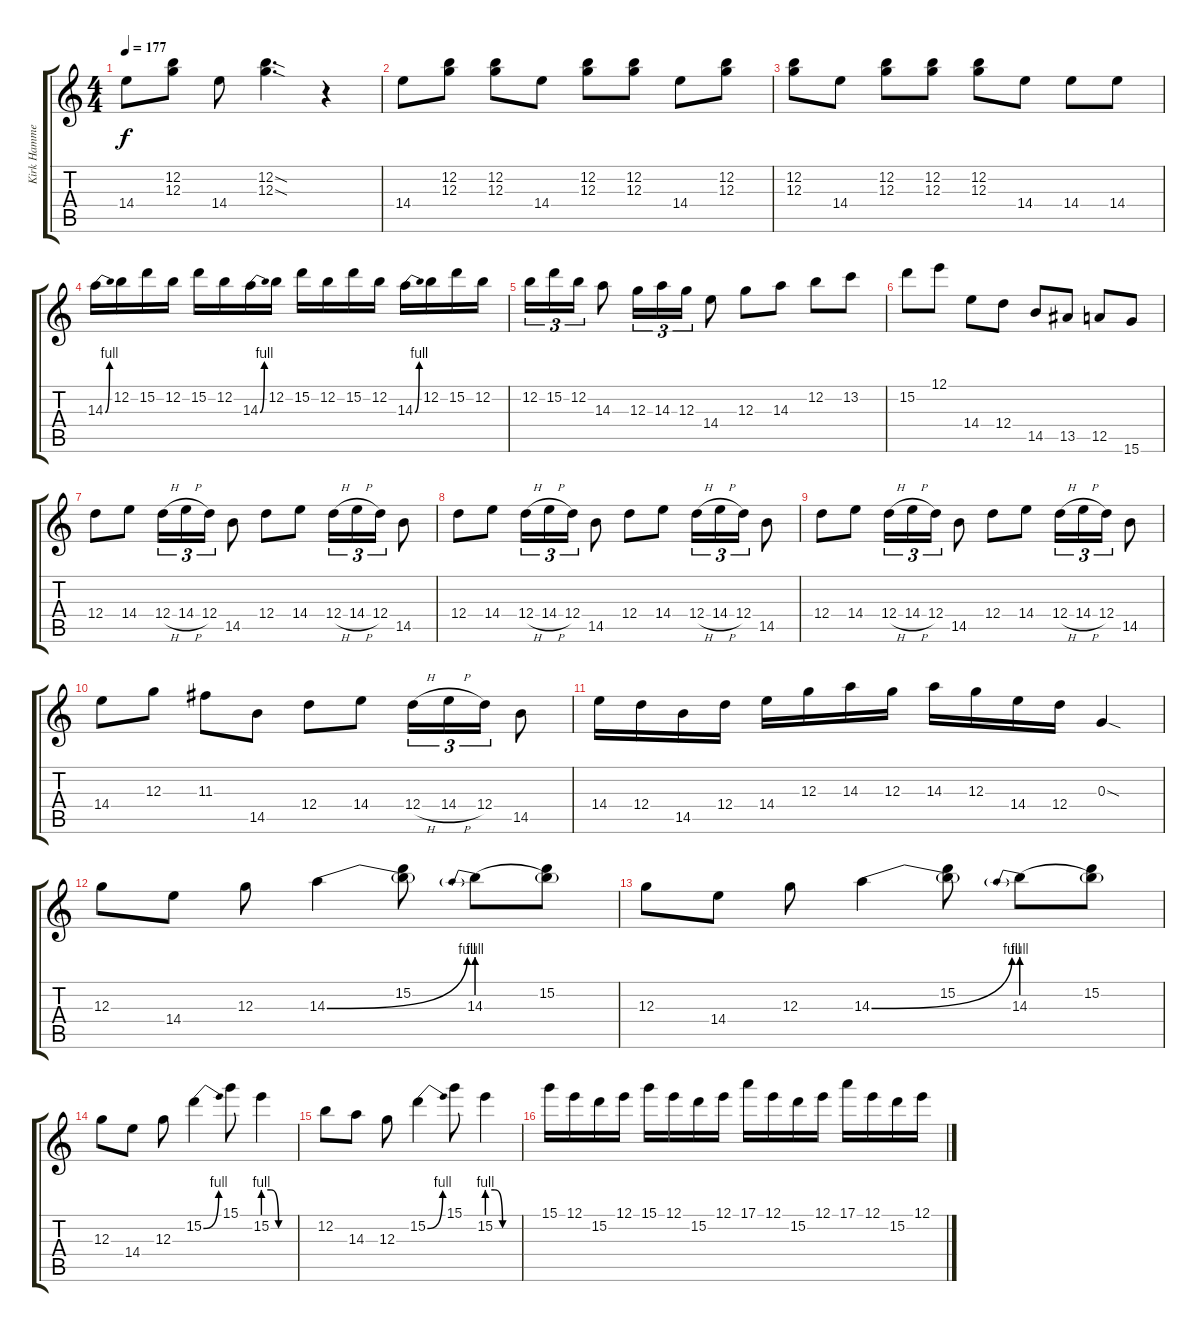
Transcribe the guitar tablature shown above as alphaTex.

\track ("Kirk Hammett Lead" "Kirk Hamme") {instrument overdrivenguitar}
\staff {score tabs}
\tuning (E4 B3 G3 D3 A2 E2) {hide}
\ts (4 4)
\tempo 177
\clef g2
\ks c
14.4.8{dy f} (12.2 12.3).8 14.4.8 (12.2{sod} 12.3{sod}).4{d} r.4 |
14.4.8 (12.2 12.3).8 (12.2 12.3).8 14.4.8 (12.2 12.3).8 (12.2 12.3).8 14.4.8 (12.2 12.3).8 |
(12.2 12.3).8 14.4.8 (12.2 12.3).8 (12.2 12.3).8 (12.2 12.3).8 14.4.8 14.4.8 14.4.8 |
14.3{be (bend 0 0 60 4)}.16 12.2.16 15.2.16 12.2.16 15.2.16 12.2.16 14.3{be (bend 0 0 60 4)}.16 12.2.16 15.2.16 12.2.16 15.2.16 12.2.16 14.3{be (bend 0 0 60 4)}.16 12.2.16 15.2.16 12.2.16 |
12.2.16{tu (3 2)} 15.2.16{tu (3 2)} 12.2.16{tu (3 2)} 14.3.8 12.3.16{tu (3 2)} 14.3.16{tu (3 2)} 12.3.16{tu (3 2)} 14.4.8 12.3.8 14.3.8 12.2.8 13.2.8 |
15.2.8 12.1.8 14.4.8 12.4.8 14.5.8 13.5.8 12.5.8 15.6.8 |
12.4.8 14.4.8 12.4{h}.16{tu (3 2)} 14.4{h}.16{tu (3 2)} 12.4.16{tu (3 2)} 14.5.8 12.4.8 14.4.8 12.4{h}.16{tu (3 2)} 14.4{h}.16{tu (3 2)} 12.4.16{tu (3 2)} 14.5.8 |
12.4.8 14.4.8 12.4{h}.16{tu (3 2)} 14.4{h}.16{tu (3 2)} 12.4.16{tu (3 2)} 14.5.8 12.4.8 14.4.8 12.4{h}.16{tu (3 2)} 14.4{h}.16{tu (3 2)} 12.4.16{tu (3 2)} 14.5.8 |
12.4.8 14.4.8 12.4{h}.16{tu (3 2)} 14.4{h}.16{tu (3 2)} 12.4.16{tu (3 2)} 14.5.8 12.4.8 14.4.8 12.4{h}.16{tu (3 2)} 14.4{h}.16{tu (3 2)} 12.4.16{tu (3 2)} 14.5.8 |
14.4.8 12.3.8 11.3.8 14.5.8 12.4.8 14.4.8 12.4{h}.16{tu (3 2)} 14.4{h}.16{tu (3 2)} 12.4.16{tu (3 2)} 14.5.8 |
14.4.16 12.4.16 14.5.16 12.4.16 14.4.16 12.3.16 14.3.16 12.3.16 14.3.16 12.3.16 14.4.16 12.4.16 0.3{sod}.4 |
12.3.8 14.4.8 12.3.8 14.3{be (bend 0 0 60 4)}.4 (15.2 14.3{t}).8 14.3{be (prebend 0 4 60 4)}.8 (15.2 14.3{t}).8 |
12.3.8 14.4.8 12.3.8 14.3{be (bend 0 0 60 4)}.4 (15.2 14.3{t}).8 14.3{be (prebend 0 4 60 4)}.8 (15.2 14.3{t}).8 |
12.3.8 14.4.8 12.3.8 15.2{be (bend 0 0 60 4)}.4 15.1.8 15.2{be (custom 0 4 15 4 30 0 60 0)}.4 |
12.2.8 14.3.8 12.3.8 15.2{be (bend 0 0 60 4)}.4 15.1.8 15.2{be (custom 0 4 15 4 30 0 60 0)}.4 |
15.1.16 12.1.16 15.2.16 12.1.16 15.1.16 12.1.16 15.2.16 12.1.16 17.1.16 12.1.16 15.2.16 12.1.16 17.1.16 12.1.16 15.2.16 12.1.16
